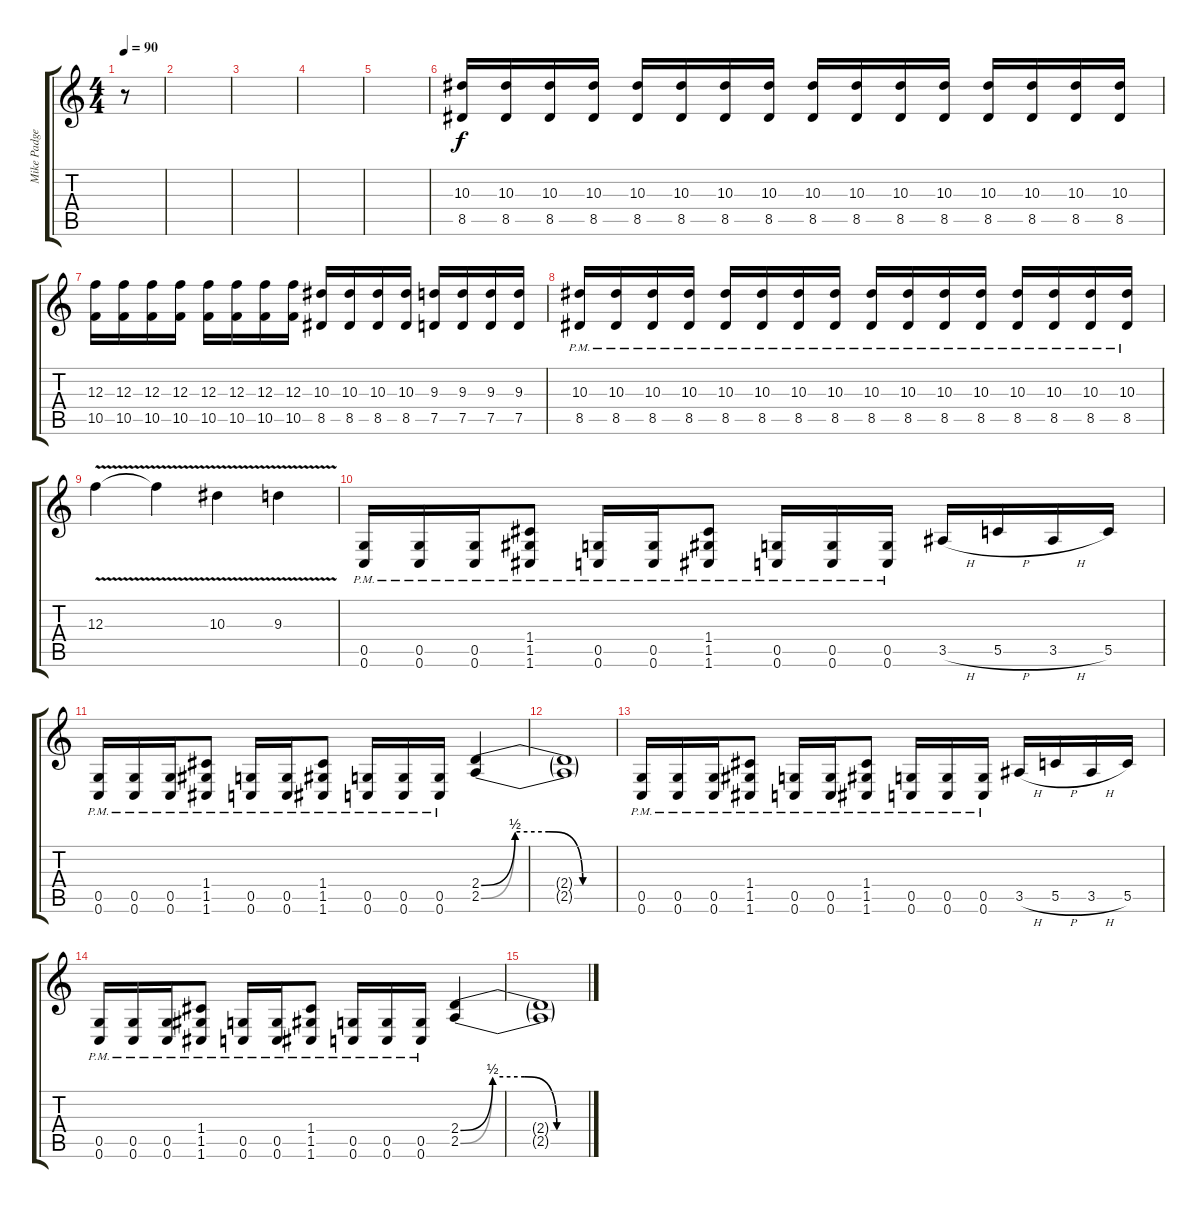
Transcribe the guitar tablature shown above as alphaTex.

\track ("Mike Padget (padge)" "Mike Padge") {instrument distortionguitar}
\staff {score tabs}
\tuning (D4 A3 F3 C3 G2 C2) {hide}
\ts (4 4)
\tempo 90
\clef g2
\ks c
r.8{dy f} |
|
|
|
|
(10.3 8.5).16{instrument distortionguitar} (10.3 8.5).16 (10.3 8.5).16 (10.3 8.5).16 (10.3 8.5).16 (10.3 8.5).16 (10.3 8.5).16 (10.3 8.5).16 (10.3 8.5).16 (10.3 8.5).16 (10.3 8.5).16 (10.3 8.5).16 (10.3 8.5).16 (10.3 8.5).16 (10.3 8.5).16 (10.3 8.5).16 |
(12.3 10.5).16 (12.3 10.5).16 (12.3 10.5).16 (12.3 10.5).16 (12.3 10.5).16 (12.3 10.5).16 (12.3 10.5).16 (12.3 10.5).16 (10.3 8.5).16 (10.3 8.5).16 (10.3 8.5).16 (10.3 8.5).16 (9.3 7.5).16 (9.3 7.5).16 (9.3 7.5).16 (9.3 7.5).16 |
(10.3{pm} 8.5{pm}).16{instrument distortionguitar} (10.3{pm} 8.5{pm}).16 (10.3{pm} 8.5{pm}).16 (10.3{pm} 8.5{pm}).16 (10.3{pm} 8.5{pm}).16 (10.3{pm} 8.5{pm}).16 (10.3{pm} 8.5{pm}).16 (10.3{pm} 8.5{pm}).16 (10.3{pm} 8.5{pm}).16 (10.3{pm} 8.5{pm}).16 (10.3{pm} 8.5{pm}).16 (10.3{pm} 8.5{pm}).16 (10.3{pm} 8.5{pm}).16 (10.3{pm} 8.5{pm}).16 (10.3{pm} 8.5{pm}).16 (10.3{pm} 8.5{pm}).16 |
12.3{v}.4 12.3{t}.4 10.3{v}.4 9.3{v}.4 |
(0.5{pm} 0.6{pm}).16 (0.5{pm} 0.6{pm}).16 (0.5{pm} 0.6{pm}).16 (1.4{pm} 1.5{pm} 1.6{pm}).8 (0.5{pm} 0.6{pm}).16 (0.5{pm} 0.6{pm}).16 (1.4{pm} 1.5{pm} 1.6{pm}).8 (0.5{pm} 0.6{pm}).16 (0.5{pm} 0.6{pm}).16 (0.5{pm} 0.6{pm}).16 3.5{h}.16 5.5{h}.16 3.5{h}.16 5.5.16 |
(0.5{pm} 0.6{pm}).16 (0.5{pm} 0.6{pm}).16 (0.5{pm} 0.6{pm}).16 (1.4{pm} 1.5{pm} 1.6{pm}).8 (0.5{pm} 0.6{pm}).16 (0.5{pm} 0.6{pm}).16 (1.4{pm} 1.5{pm} 1.6{pm}).8 (0.5{pm} 0.6{pm}).16 (0.5{pm} 0.6{pm}).16 (0.5{pm} 0.6{pm}).16 (2.4{be (custom 0 0 15 2 30 2 45 0 60 0)} 2.5{be (custom 0 0 15 2 30 2 45 0 60 0)}).4 |
(2.4{t} 2.5{t}).1 |
(0.5{pm} 0.6{pm}).16 (0.5{pm} 0.6{pm}).16 (0.5{pm} 0.6{pm}).16 (1.4{pm} 1.5{pm} 1.6{pm}).8 (0.5{pm} 0.6{pm}).16 (0.5{pm} 0.6{pm}).16 (1.4{pm} 1.5{pm} 1.6{pm}).8 (0.5{pm} 0.6{pm}).16 (0.5{pm} 0.6{pm}).16 (0.5{pm} 0.6{pm}).16 3.5{h}.16 5.5{h}.16 3.5{h}.16 5.5.16 |
(0.5{pm} 0.6{pm}).16 (0.5{pm} 0.6{pm}).16 (0.5{pm} 0.6{pm}).16 (1.4{pm} 1.5{pm} 1.6{pm}).8 (0.5{pm} 0.6{pm}).16 (0.5{pm} 0.6{pm}).16 (1.4{pm} 1.5{pm} 1.6{pm}).8 (0.5{pm} 0.6{pm}).16 (0.5{pm} 0.6{pm}).16 (0.5{pm} 0.6{pm}).16 (2.4{be (custom 0 0 15 2 30 2 45 0 60 0)} 2.5{be (custom 0 0 15 2 30 2 45 0 60 0)}).4 |
(2.4{t} 2.5{t}).1
